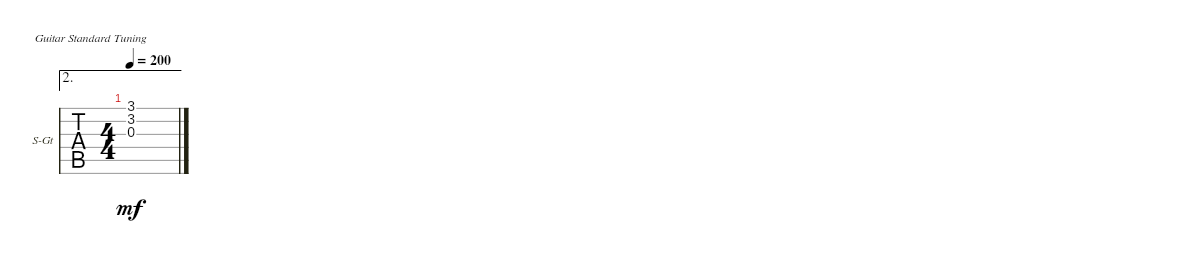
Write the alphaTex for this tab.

\defaultSystemsLayout 4
\bracketExtendMode groupsimilarinstruments
\firstSystemTrackNameOrientation horizontal
\otherSystemsTrackNameOrientation horizontal
\track ("Steel Guitar" "S-Gt") {mute multiBarRest instrument acousticguitarsteel}
\staff {tabs}
\tuning (E4 B3 G3 D3 A2 E2)
\ae 2
\ts (4 4)
\tempo 200
\clef g2
\ks g
(3.1 3.2 0.3).1{dy mf}
